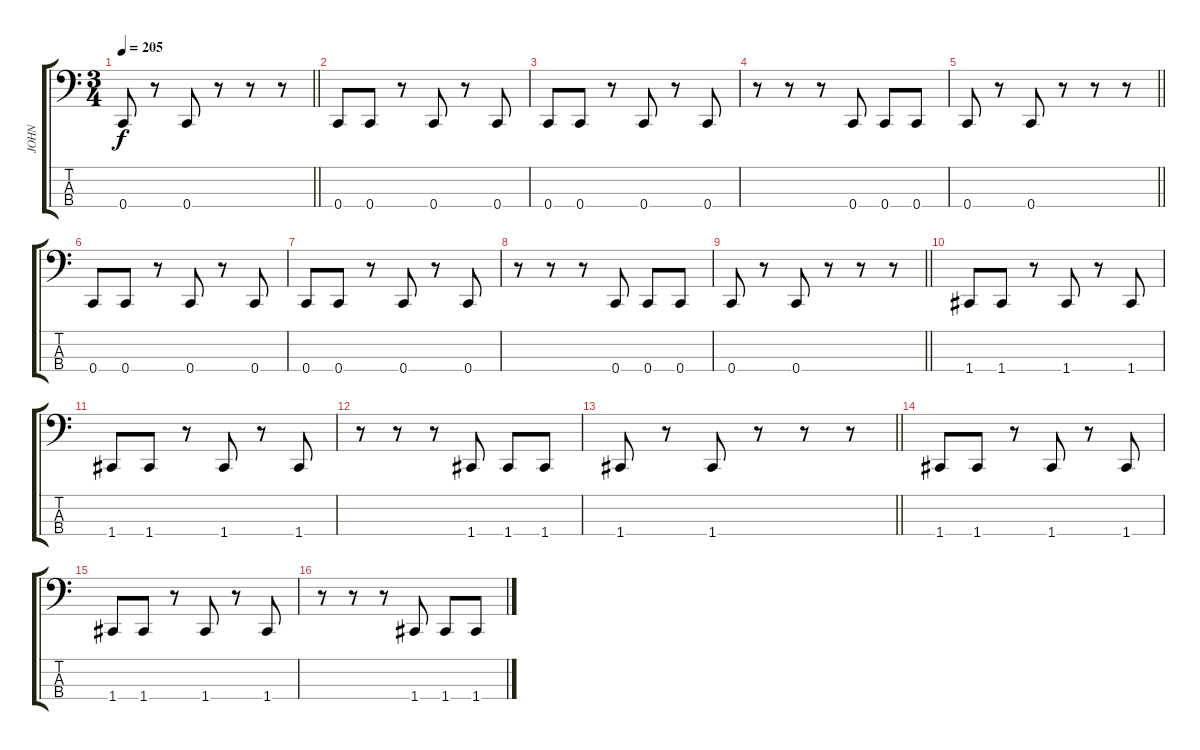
\track ("JOHN" "JOHN") {instrument electricbasspick}
\staff {score tabs}
\tuning (F2 C2 G1 C1) {hide}
\ts (3 4)
\tempo 205
\clef f4
\barLineRight lightlight
\ks c
0.4.8{dy f} r.8 0.4.8 r.8 r.8 r.8 |
0.4.8 0.4.8 r.8 0.4.8 r.8 0.4.8 |
0.4.8 0.4.8 r.8 0.4.8 r.8 0.4.8 |
r.8 r.8 r.8 0.4.8 0.4.8 0.4.8 |
\barLineRight lightlight
0.4.8 r.8 0.4.8 r.8 r.8 r.8 |
0.4.8 0.4.8 r.8 0.4.8 r.8 0.4.8 |
0.4.8 0.4.8 r.8 0.4.8 r.8 0.4.8 |
r.8 r.8 r.8 0.4.8 0.4.8 0.4.8 |
\barLineRight lightlight
0.4.8 r.8 0.4.8 r.8 r.8 r.8 |
1.4.8 1.4.8 r.8 1.4.8 r.8 1.4.8 |
1.4.8 1.4.8 r.8 1.4.8 r.8 1.4.8 |
r.8 r.8 r.8 1.4.8 1.4.8 1.4.8 |
\barLineRight lightlight
1.4.8 r.8 1.4.8 r.8 r.8 r.8 |
1.4.8 1.4.8 r.8 1.4.8 r.8 1.4.8 |
1.4.8 1.4.8 r.8 1.4.8 r.8 1.4.8 |
r.8 r.8 r.8 1.4.8 1.4.8 1.4.8
